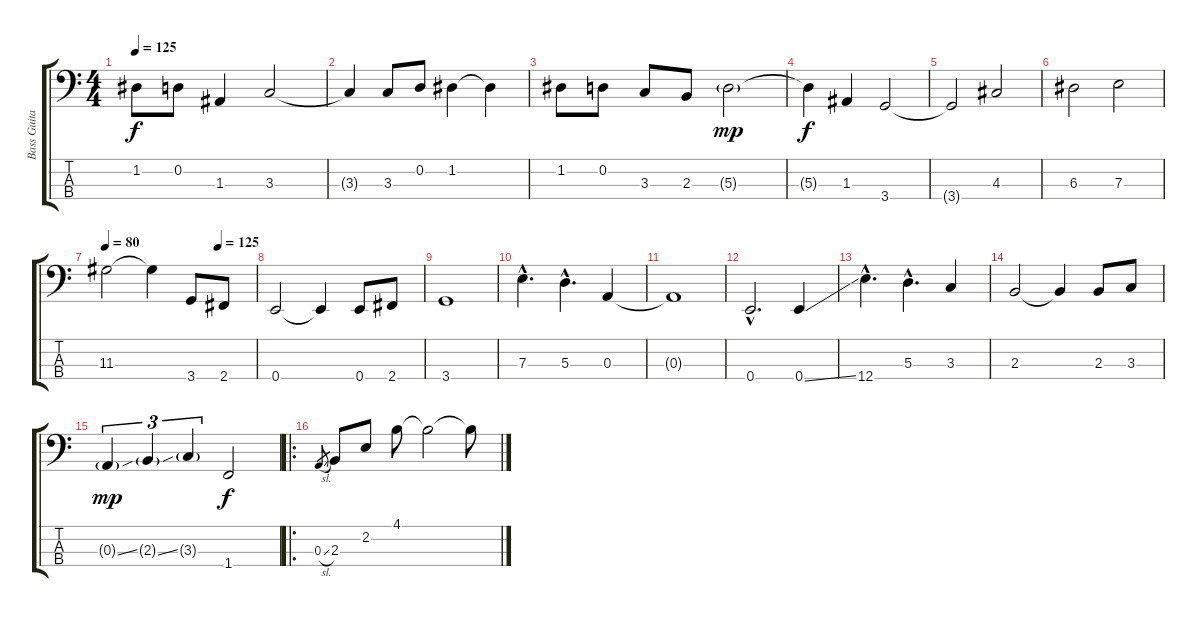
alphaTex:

\track ("Bass Guitar" "Bass Guita") {instrument electricbassfinger}
\staff {score tabs}
\tuning (G2 D2 A1 E1) {hide}
\ts (4 4)
\tempo 125
\clef f4
\ks c
1.2.8{dy f instrument electricbassfinger} 0.2.8 1.3.4 3.3.2 |
3.3{t}.4 3.3.8 0.2.8 1.2.4 1.2{t}.4 |
1.2.8 0.2.8 3.3.8 2.3.8 5.3{g}.2{dy mp} |
5.3{t}.4{dy f} 1.3.4 3.4.2 |
3.4{t}.2 4.3.2 |
6.3.2 7.3.2 |
\tempo 80
\tempo (125 0.75)
11.3.2 11.3{t}.4 3.4.8 2.4.8 |
0.4.2 0.4{t}.4 0.4.8 2.4.8 |
3.4.1 |
7.3{hac}.4{d} 5.3{hac}.4{d} 0.3.4 |
0.3{t}.1 |
0.4{hac}.2{d} 0.4{ss}.4 |
12.4{hac}.4{d} 5.3{hac}.4{d} 3.3.4 |
2.3.2 2.3{t}.4 2.3.8 3.3.8 |
0.3{ss g}.4{tu (3 2) dy mp} 2.3{ss g}.4{tu (3 2)} 3.3{g}.4{tu (3 2)} 1.4.2{dy f} |
\ro
0.3{sl}.8{gr} 2.3.8 2.2.8 4.1.8 4.1{t}.2 4.1{t}.8
